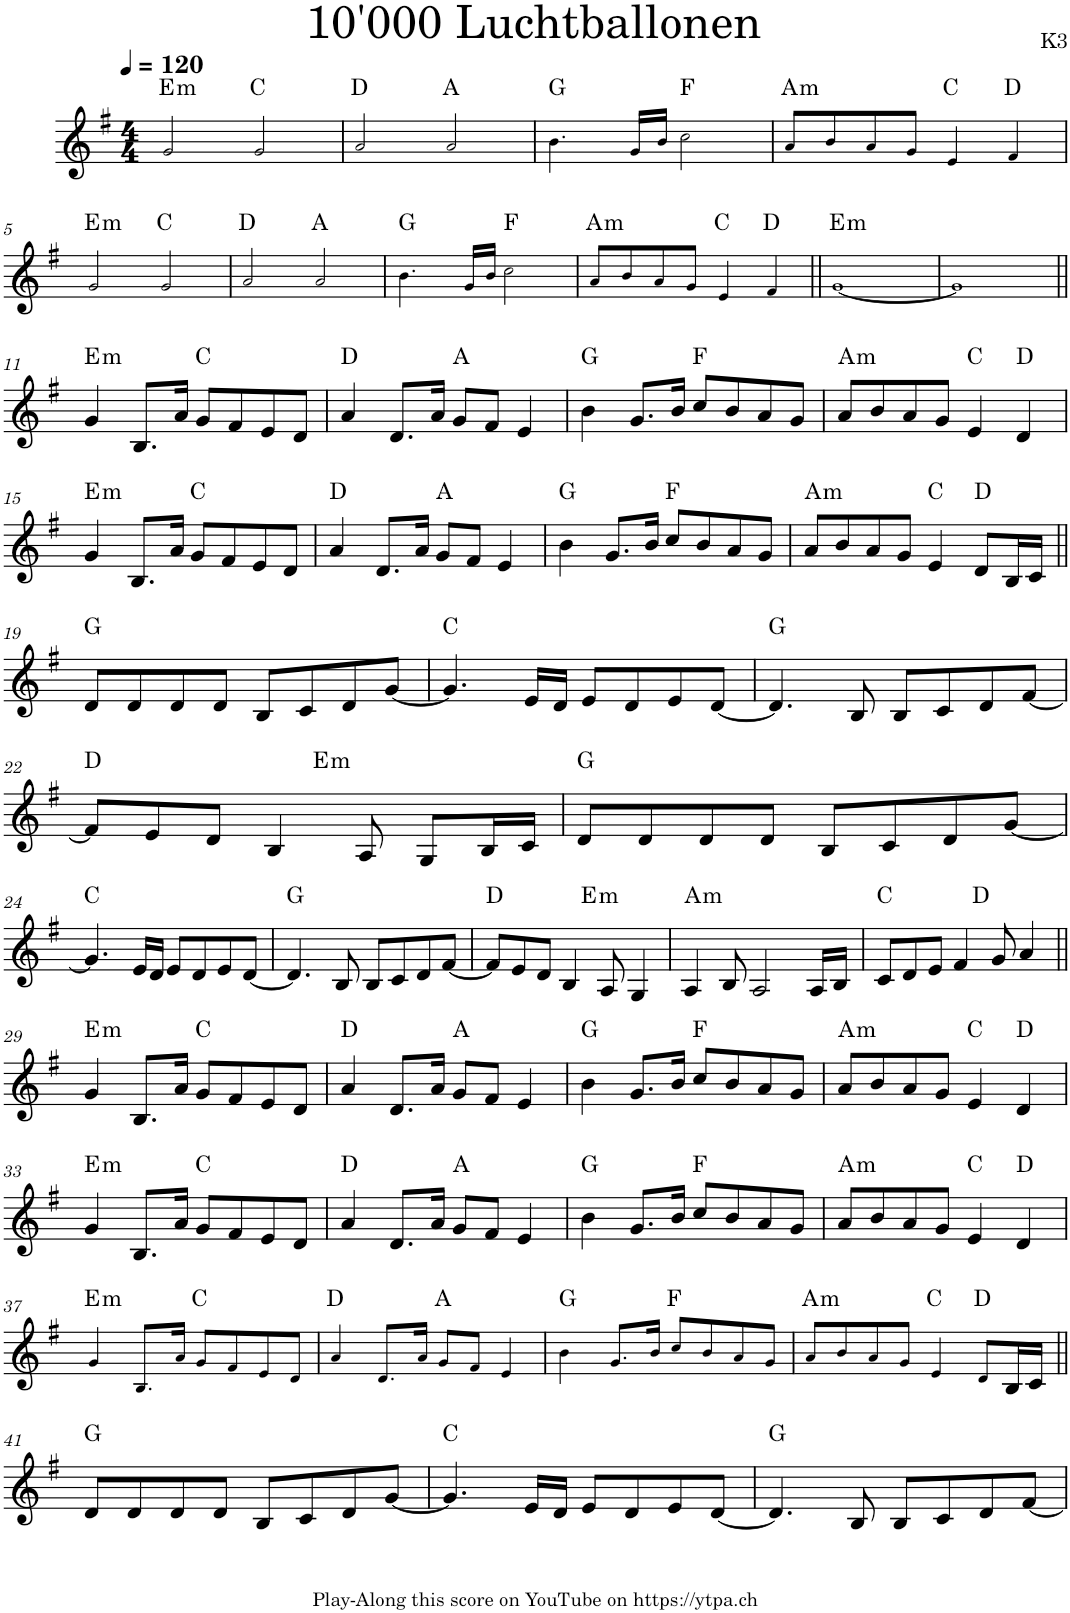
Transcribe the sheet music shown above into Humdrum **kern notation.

**kern	**harte
*part1	*part1
*staff1	*
*I"Piano	*
*I'Pno.	*
*clefG2	*
*k[f#]	*
*M4/4	*
*MM120	*
=1	=1
!	!LO:H:kt=m
2g!/	E:min
2g!/	C:maj
=2	=2
2a!/	D:maj
2a!/	A:maj
=3	=3
4.b!\	G:maj
16g!/LL	.
16b!/JJ	.
2cc!\	F:maj
=4	=4
!	!LO:H:kt=m
8a!/L	A:min
8b!/	.
8a!/	.
8g!/J	.
4e!/	C:maj
4f#!/	D:maj
!!LO:LB:g=z
=5	=5
!	!LO:H:kt=m
2g!/	E:min
2g!/	C:maj
=6	=6
2a!/	D:maj
2a!/	A:maj
=7	=7
4.b!\	G:maj
16g!/LL	.
16b!/JJ	.
2cc!\	F:maj
=8	=8
!	!LO:H:kt=m
8a!/L	A:min
8b!/	.
8a!/	.
8g!/J	.
4e!/	C:maj
4f#!/	D:maj
=9||	=9||
!	!LO:H:kt=m
[1g!	E:min
=10	=10
1g!]	.
!!LO:LB:g=z
=11||	=11||
!	!LO:H:kt=m
4g/	E:min
8.B/L	.
16a/Jk	.
8g/L	C:maj
8f#/	.
8e/	.
8d/J	.
=12	=12
4a/	D:maj
8.d/L	.
16a/Jk	.
8g/L	A:maj
8f#/J	.
4e/	.
=13	=13
4b\	G:maj
8.g/L	.
16b/Jk	.
8cc/L	F:maj
8b/	.
8a/	.
8g/J	.
=14	=14
!	!LO:H:kt=m
8a/L	A:min
8b/	.
8a/	.
8g/J	.
4e/	C:maj
4d/	D:maj
!!LO:LB:g=z
=15	=15
!	!LO:H:kt=m
4g/	E:min
8.B/L	.
16a/Jk	.
8g/L	C:maj
8f#/	.
8e/	.
8d/J	.
=16	=16
4a/	D:maj
8.d/L	.
16a/Jk	.
8g/L	A:maj
8f#/J	.
4e/	.
=17	=17
4b\	G:maj
8.g/L	.
16b/Jk	.
8cc/L	F:maj
8b/	.
8a/	.
8g/J	.
=18	=18
!	!LO:H:kt=m
8a/L	A:min
8b/	.
8a/	.
8g/J	.
4e/	C:maj
8d/L	D:maj
16B/L	.
16c/JJ	.
!!LO:LB:g=z
=19||	=19||
8d/L	G:maj
8d/	.
8d/	.
8d/J	.
8B/L	.
8c/	.
8d/	.
[8g/J	.
=20	=20
4.g/]	C:maj
16e/LL	.
16d/JJ	.
8e/L	.
8d/	.
8e/	.
[8d/J	.
=21	=21
4.d/]	G:maj
8B/	.
8B/L	.
8c/	.
8d/	.
[8f#/J	.
!!LO:LB:g=z
=22	=22
*^	*
8f#/L]	2ryy	D:maj
8e/	.	.
8d/J	.	.
4B/	.	.
!	!	!LO:H:kt=m
.	2ryy	E:min
8A/	.	.
8G/L	.	.
16B/L	.	.
16c/JJ	.	.
*v	*v	*
=23	=23
8d/L	G:maj
8d/	.
8d/	.
8d/J	.
8B/L	.
8c/	.
8d/	.
[8g/J	.
!!LO:LB:g=z
=24	=24
4.g/]	C:maj
16e/LL	.
16d/JJ	.
8e/L	.
8d/	.
8e/	.
[8d/J	.
=25	=25
4.d/]	G:maj
8B/	.
8B/L	.
8c/	.
8d/	.
[8f#/J	.
=26	=26
*^	*
8f#/L]	2ryy	D:maj
8e/	.	.
8d/J	.	.
4B/	.	.
!	!	!LO:H:kt=m
.	2ryy	E:min
8A/	.	.
4G/	.	.
=27	=27	=27
!	!	!LO:H:kt=m
*v	*v	*
4A/	A:min
8B/	.
2A/	.
16A/LL	.
16B/JJ	.
=28	=28
*^	*
8c/L	2ryy	C:maj
8d/	.	.
8e/J	.	.
4f#/	.	.
.	2ryy	D:maj
8g/	.	.
4a/	.	.
!!LO:LB:g=z	!!
=29||	=29||	=29||
!	!	!LO:H:kt=m
*v	*v	*
4g/	E:min
8.B/L	.
16a/Jk	.
8g/L	C:maj
8f#/	.
8e/	.
8d/J	.
=30	=30
4a/	D:maj
8.d/L	.
16a/Jk	.
8g/L	A:maj
8f#/J	.
4e/	.
=31	=31
4b\	G:maj
8.g/L	.
16b/Jk	.
8cc/L	F:maj
8b/	.
8a/	.
8g/J	.
=32	=32
!	!LO:H:kt=m
8a/L	A:min
8b/	.
8a/	.
8g/J	.
4e/	C:maj
4d/	D:maj
!!LO:LB:g=z
=33	=33
!	!LO:H:kt=m
4g/	E:min
8.B/L	.
16a/Jk	.
8g/L	C:maj
8f#/	.
8e/	.
8d/J	.
=34	=34
4a/	D:maj
8.d/L	.
16a/Jk	.
8g/L	A:maj
8f#/J	.
4e/	.
=35	=35
4b\	G:maj
8.g/L	.
16b/Jk	.
8cc/L	F:maj
8b/	.
8a/	.
8g/J	.
=36	=36
!	!LO:H:kt=m
8a/L	A:min
8b/	.
8a/	.
8g/J	.
4e/	C:maj
4d/	D:maj
!!LO:LB:g=z
=37	=37
!	!LO:H:kt=m
4g!/	E:min
8.B!/L	.
16a!/Jk	.
8g!/L	C:maj
8f#!/	.
8e!/	.
8d!/J	.
=38	=38
4a!/	D:maj
8.d!/L	.
16a!/Jk	.
8g!/L	A:maj
8f#!/J	.
4e!/	.
=39	=39
4b!\	G:maj
8.g!/L	.
16b!/Jk	.
8cc!/L	F:maj
8b!/	.
8a!/	.
8g!/J	.
=40	=40
!	!LO:H:kt=m
8a!/L	A:min
8b!/	.
8a!/	.
8g!/J	.
4e!/	C:maj
8d!/L	D:maj
16B/L	.
16c/JJ	.
!!LO:LB:g=z
=41||	=41||
8d/L	G:maj
8d/	.
8d/	.
8d/J	.
8B/L	.
8c/	.
8d/	.
[8g/J	.
=42	=42
4.g/]	C:maj
16e/LL	.
16d/JJ	.
8e/L	.
8d/	.
8e/	.
[8d/J	.
=43	=43
4.d/]	G:maj
8B/	.
8B/L	.
8c/	.
8d/	.
[8f#/J	.
=	=
*-	*-
